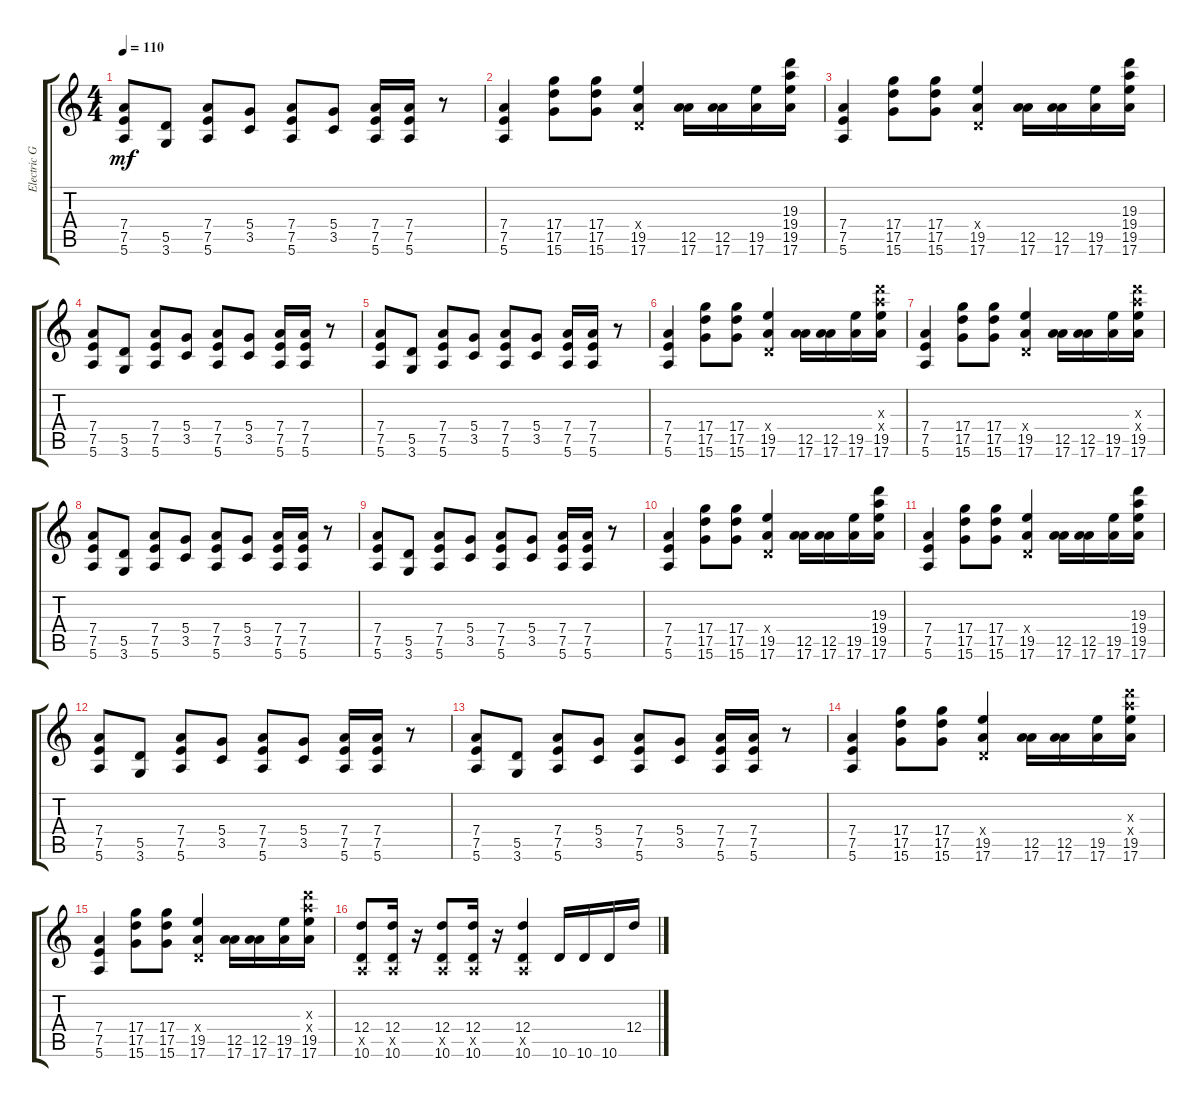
\track ("Electric Guitar 1" "Electric G") {instrument distortionguitar}
\staff {score tabs}
\tuning (E4 B3 G3 D3 A2 E2) {hide}
\ts (4 4)
\tempo 110
\clef g2
\ks c
(7.4 7.5 5.6).8{dy mf} (5.5 3.6).8 (7.4 7.5 5.6).8 (5.4 3.5).8 (7.4 7.5 5.6).8 (5.4 3.5).8 (7.4 7.5 5.6).16 (7.4 7.5 5.6).16 r.8 |
(7.4 7.5 5.6).4 (17.4 17.5 15.6).8 (17.4 17.5 15.6).8 (0.4{x} 19.5 17.6).4 (12.5 17.6).16 (12.5 17.6).16 (19.5 17.6).16 (19.3 19.4 19.5 17.6).16 |
(7.4 7.5 5.6).4 (17.4 17.5 15.6).8 (17.4 17.5 15.6).8 (0.4{x} 19.5 17.6).4 (12.5 17.6).16 (12.5 17.6).16 (19.5 17.6).16 (19.3 19.4 19.5 17.6).16 |
(7.4 7.5 5.6).8 (5.5 3.6).8 (7.4 7.5 5.6).8 (5.4 3.5).8 (7.4 7.5 5.6).8 (5.4 3.5).8 (7.4 7.5 5.6).16 (7.4 7.5 5.6).16 r.8 |
(7.4 7.5 5.6).8 (5.5 3.6).8 (7.4 7.5 5.6).8 (5.4 3.5).8 (7.4 7.5 5.6).8 (5.4 3.5).8 (7.4 7.5 5.6).16 (7.4 7.5 5.6).16 r.8 |
(7.4 7.5 5.6).4 (17.4 17.5 15.6).8 (17.4 17.5 15.6).8 (0.4{x} 19.5 17.6).4 (12.5 17.6).16 (12.5 17.6).16 (19.5 17.6).16 (19.3{x} 19.4{x} 19.5 17.6).16 |
(7.4 7.5 5.6).4 (17.4 17.5 15.6).8 (17.4 17.5 15.6).8 (0.4{x} 19.5 17.6).4 (12.5 17.6).16 (12.5 17.6).16 (19.5 17.6).16 (19.3{x} 19.4{x} 19.5 17.6).16 |
(7.4 7.5 5.6).8 (5.5 3.6).8 (7.4 7.5 5.6).8 (5.4 3.5).8 (7.4 7.5 5.6).8 (5.4 3.5).8 (7.4 7.5 5.6).16 (7.4 7.5 5.6).16 r.8 |
(7.4 7.5 5.6).8 (5.5 3.6).8 (7.4 7.5 5.6).8 (5.4 3.5).8 (7.4 7.5 5.6).8 (5.4 3.5).8 (7.4 7.5 5.6).16 (7.4 7.5 5.6).16 r.8 |
(7.4 7.5 5.6).4 (17.4 17.5 15.6).8 (17.4 17.5 15.6).8 (0.4{x} 19.5 17.6).4 (12.5 17.6).16 (12.5 17.6).16 (19.5 17.6).16 (19.3 19.4 19.5 17.6).16 |
(7.4 7.5 5.6).4 (17.4 17.5 15.6).8 (17.4 17.5 15.6).8 (0.4{x} 19.5 17.6).4 (12.5 17.6).16 (12.5 17.6).16 (19.5 17.6).16 (19.3 19.4 19.5 17.6).16 |
(7.4 7.5 5.6).8 (5.5 3.6).8 (7.4 7.5 5.6).8 (5.4 3.5).8 (7.4 7.5 5.6).8 (5.4 3.5).8 (7.4 7.5 5.6).16 (7.4 7.5 5.6).16 r.8 |
(7.4 7.5 5.6).8 (5.5 3.6).8 (7.4 7.5 5.6).8 (5.4 3.5).8 (7.4 7.5 5.6).8 (5.4 3.5).8 (7.4 7.5 5.6).16 (7.4 7.5 5.6).16 r.8 |
(7.4 7.5 5.6).4 (17.4 17.5 15.6).8 (17.4 17.5 15.6).8 (0.4{x} 19.5 17.6).4 (12.5 17.6).16 (12.5 17.6).16 (19.5 17.6).16 (19.3{x} 19.4{x} 19.5 17.6).16 |
(7.4 7.5 5.6).4 (17.4 17.5 15.6).8 (17.4 17.5 15.6).8 (0.4{x} 19.5 17.6).4 (12.5 17.6).16 (12.5 17.6).16 (19.5 17.6).16 (19.3{x} 19.4{x} 19.5 17.6).16 |
(12.4 0.5{x} 10.6).8 (12.4 0.5{x} 10.6).16 r.16 (12.4 0.5{x} 10.6).8 (12.4 0.5{x} 10.6).16 r.16 (12.4 0.5{x} 10.6).4 10.6.16 10.6.16 10.6.16 12.4.16
